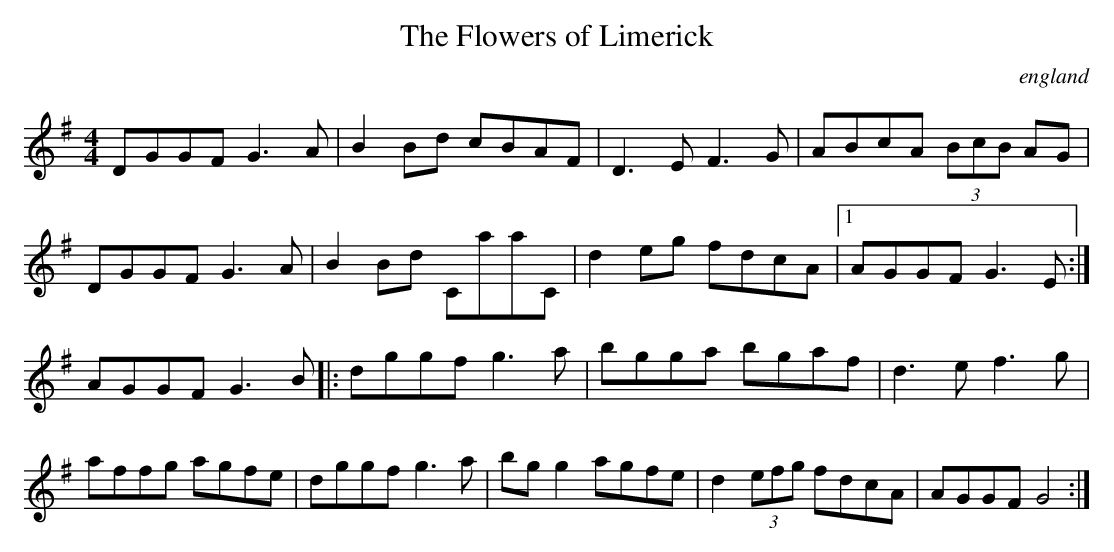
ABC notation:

X:1
T:The Flowers of Limerick
O:england
M:4/4
L:1/8
K:G
DGGF G3 A|B2 Bd cBAF|D3 E F3 G|ABcA (3BcB AG|
DGGF G3 A|B2 Bd CaaC|d2 eg fdcA|1AGGF G3 E:|
2 AGGF G3 B|:dggf g3 a|bgga bgaf|d3 e f3 g|
affg agfe|dggf g3 a|bg g2 agfe|d2 (3efg fdcA|AGGF G4:|
